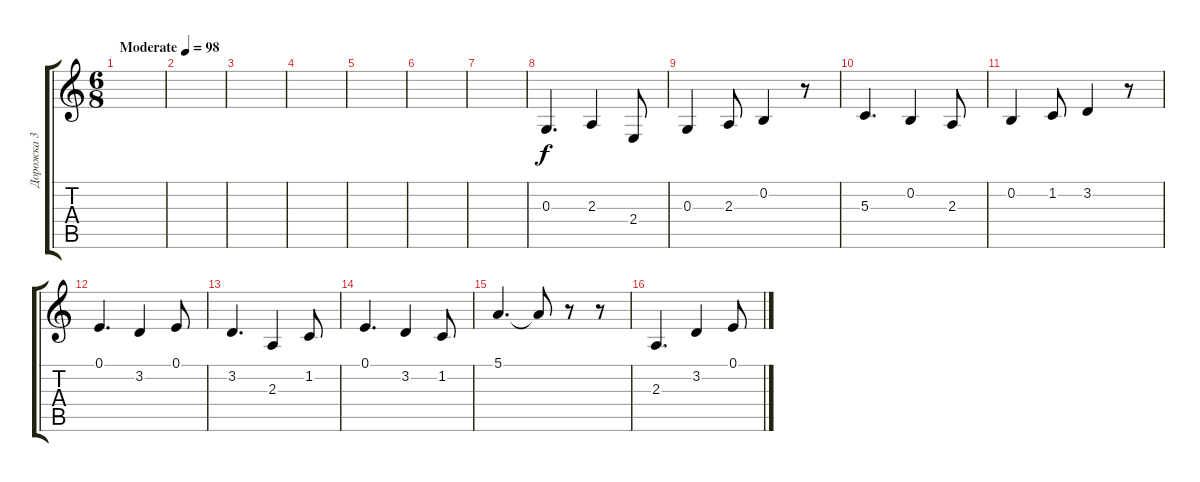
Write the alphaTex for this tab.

\track ("Дорожка 3" "Дорожка 3") {instrument musicbox}
\staff {score tabs}
\tuning (E4 B3 G3 D3 A2 E2) {hide}
\ts (6 8)
\tempo (98 "Moderate")
\clef g2
\ks c
|
|
|
|
|
|
|
0.3.4{d} 2.3.4 2.4.8 |
0.3.4 2.3.8 0.2.4 r.8 |
5.3.4{d} 0.2.4 2.3.8 |
0.2.4 1.2.8 3.2.4 r.8 |
0.1.4{d} 3.2.4 0.1.8 |
3.2.4{d} 2.3.4 1.2.8 |
0.1.4{d} 3.2.4 1.2.8 |
5.1.4{d} 5.1{t}.8 r.8 r.8 |
2.3.4{d} 3.2.4 0.1.8
